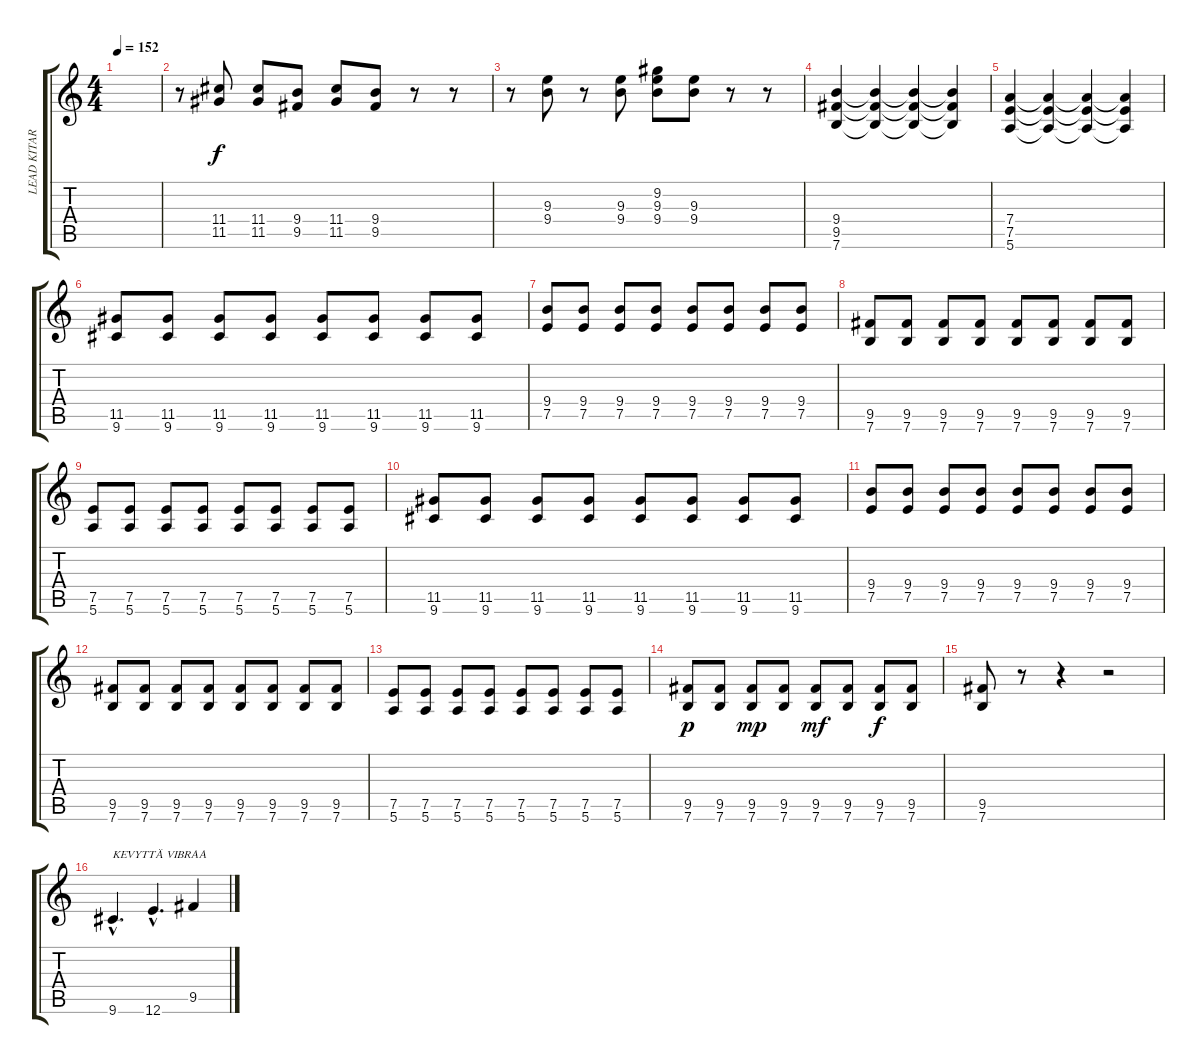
\track ("LEAD KITARA " "LEAD KITAR") {instrument distortionguitar}
\staff {score tabs}
\tuning (E4 B3 G3 D3 A2 E2) {hide}
\ts (4 4)
\tempo 152
\clef g2
\ks c
|
r.8 (11.4 11.5).8{volume 10} (11.4 11.5).8 (9.4 9.5).8 (11.4 11.5).8 (9.4 9.5).8 r.8 r.8 |
r.8 (9.3 9.4).8 r.8 (9.3 9.4).8 (9.2 9.3 9.4).8 (9.3 9.4).8 r.8 r.8 |
(9.4 9.5 7.6).4{volume 5} (9.4{t} 9.5{t} 7.6{t}).4{volume 6} (9.4{t} 9.5{t} 7.6{t}).4{volume 7} (9.4{t} 9.5{t} 7.6{t}).4{volume 8} |
(7.4 7.5 5.6).4{volume 9} (7.4{t} 7.5{t} 5.6{t}).4{volume 10} (7.4{t} 7.5{t} 5.6{t}).4{volume 11} (7.4{t} 7.5{t} 5.6{t}).4{volume 12} |
(11.5 9.6).8{volume 14} (11.5 9.6).8 (11.5 9.6).8 (11.5 9.6).8 (11.5 9.6).8 (11.5 9.6).8 (11.5 9.6).8 (11.5 9.6).8 |
(9.4 7.5).8 (9.4 7.5).8 (9.4 7.5).8 (9.4 7.5).8 (9.4 7.5).8 (9.4 7.5).8 (9.4 7.5).8 (9.4 7.5).8 |
(9.5 7.6).8 (9.5 7.6).8 (9.5 7.6).8 (9.5 7.6).8 (9.5 7.6).8 (9.5 7.6).8 (9.5 7.6).8 (9.5 7.6).8 |
(7.5 5.6).8 (7.5 5.6).8 (7.5 5.6).8 (7.5 5.6).8 (7.5 5.6).8 (7.5 5.6).8 (7.5 5.6).8 (7.5 5.6).8 |
(11.5 9.6).8 (11.5 9.6).8 (11.5 9.6).8 (11.5 9.6).8 (11.5 9.6).8 (11.5 9.6).8 (11.5 9.6).8 (11.5 9.6).8 |
(9.4 7.5).8 (9.4 7.5).8 (9.4 7.5).8 (9.4 7.5).8 (9.4 7.5).8 (9.4 7.5).8 (9.4 7.5).8 (9.4 7.5).8 |
(9.5 7.6).8 (9.5 7.6).8 (9.5 7.6).8 (9.5 7.6).8 (9.5 7.6).8 (9.5 7.6).8 (9.5 7.6).8 (9.5 7.6).8 |
(7.5 5.6).8 (7.5 5.6).8 (7.5 5.6).8 (7.5 5.6).8 (7.5 5.6).8 (7.5 5.6).8 (7.5 5.6).8 (7.5 5.6).8 |
(9.5 7.6).8{dy p} (9.5 7.6).8 (9.5 7.6).8{dy mp} (9.5 7.6).8 (9.5 7.6).8{dy mf} (9.5 7.6).8 (9.5 7.6).8{dy f} (9.5 7.6).8 |
(9.5 7.6).8 r.8 r.4 r.2 |
9.6{hac}.4{d txt "KEVYTTÄ VIBRAA"} 12.6{hac}.4{d} 9.5.4
